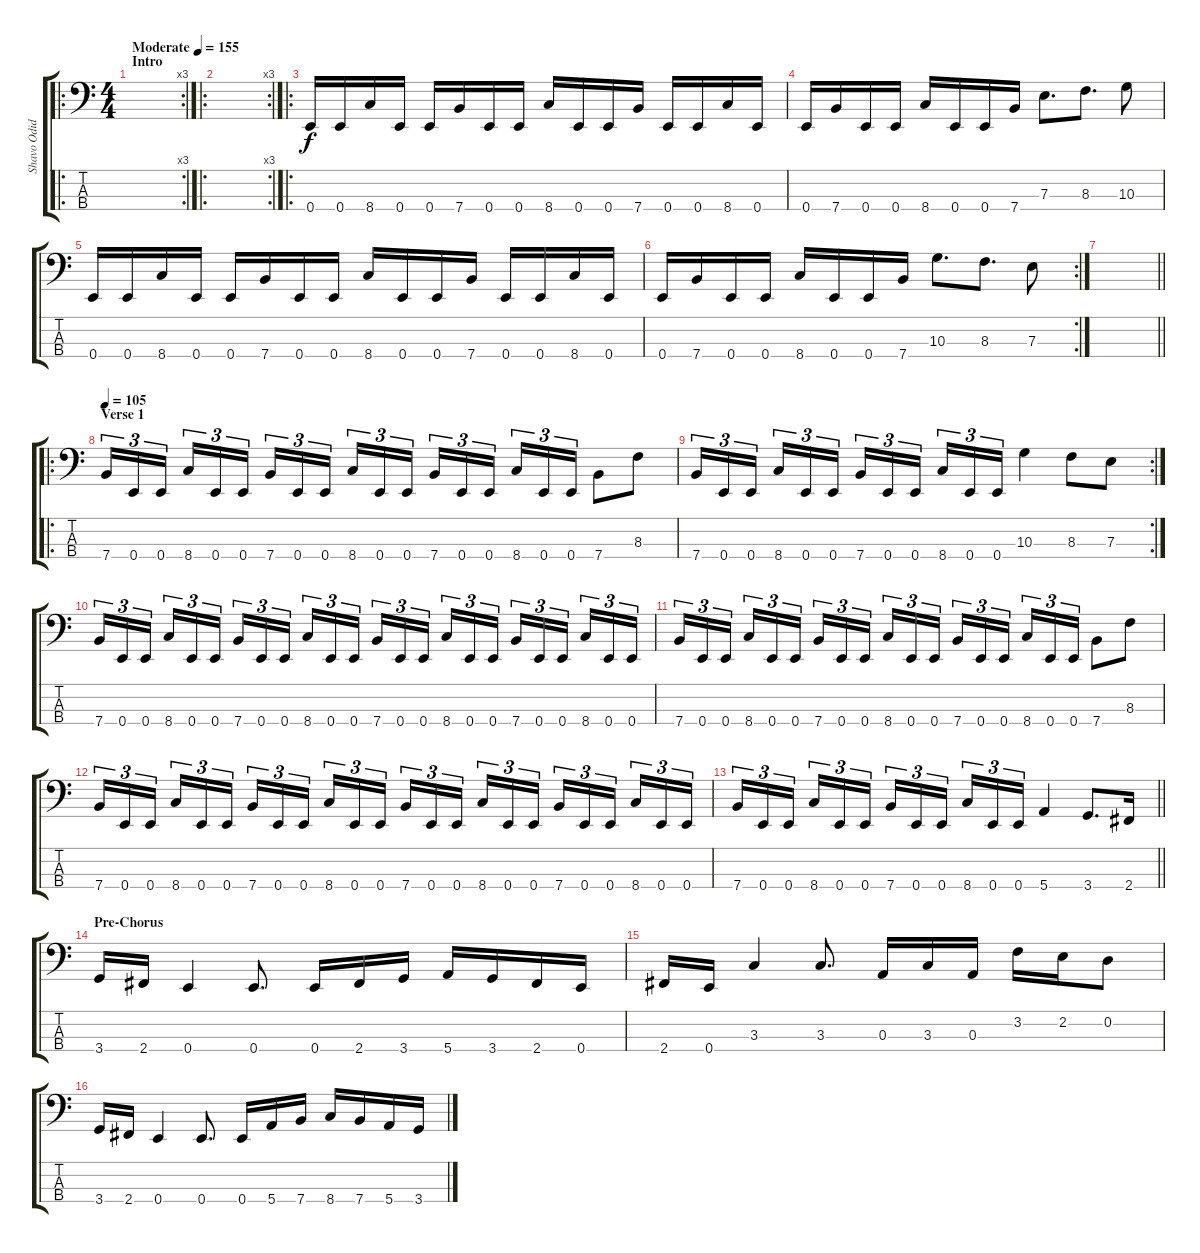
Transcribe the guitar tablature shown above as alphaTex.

\track ("Shavo Odidjian" "Shavo Odid") {instrument electricbassfinger}
\staff {score tabs}
\tuning (G2 D2 A1 E1) {hide}
\ro
\rc 3
\ts (4 4)
\section ("" "Intro")
\tempo (155 "Moderate")
\clef f4
\ks c
|
\ro
\rc 3
|
\ro
0.4.16 0.4.16 8.4.16 0.4.16 0.4.16 7.4.16 0.4.16 0.4.16 8.4.16 0.4.16 0.4.16 7.4.16 0.4.16 0.4.16 8.4.16 0.4.16 |
0.4.16 7.4.16 0.4.16 0.4.16 8.4.16 0.4.16 0.4.16 7.4.16 7.3.8{d} 8.3.8{d} 10.3.8 |
0.4.16 0.4.16 8.4.16 0.4.16 0.4.16 7.4.16 0.4.16 0.4.16 8.4.16 0.4.16 0.4.16 7.4.16 0.4.16 0.4.16 8.4.16 0.4.16 |
\rc 2
0.4.16 7.4.16 0.4.16 0.4.16 8.4.16 0.4.16 0.4.16 7.4.16 10.3.8{d} 8.3.8{d} 7.3.8 |
\barLineRight lightlight
|
\ro
\section ("" "Verse 1")
\tempo 105
7.4.16{tu (3 2)} 0.4.16{tu (3 2)} 0.4.16{tu (3 2) beam splitsecondary} 8.4.16{tu (3 2)} 0.4.16{tu (3 2)} 0.4.16{tu (3 2)} 7.4.16{tu (3 2)} 0.4.16{tu (3 2)} 0.4.16{tu (3 2) beam splitsecondary} 8.4.16{tu (3 2)} 0.4.16{tu (3 2)} 0.4.16{tu (3 2)} 7.4.16{tu (3 2)} 0.4.16{tu (3 2)} 0.4.16{tu (3 2) beam splitsecondary} 8.4.16{tu (3 2)} 0.4.16{tu (3 2)} 0.4.16{tu (3 2)} 7.4.8 8.3.8 |
\rc 2
7.4.16{tu (3 2)} 0.4.16{tu (3 2)} 0.4.16{tu (3 2) beam splitsecondary} 8.4.16{tu (3 2)} 0.4.16{tu (3 2)} 0.4.16{tu (3 2)} 7.4.16{tu (3 2)} 0.4.16{tu (3 2)} 0.4.16{tu (3 2) beam splitsecondary} 8.4.16{tu (3 2)} 0.4.16{tu (3 2)} 0.4.16{tu (3 2)} 10.3.4 8.3.8 7.3.8 |
7.4.16{tu (3 2)} 0.4.16{tu (3 2)} 0.4.16{tu (3 2) beam splitsecondary} 8.4.16{tu (3 2)} 0.4.16{tu (3 2)} 0.4.16{tu (3 2)} 7.4.16{tu (3 2)} 0.4.16{tu (3 2)} 0.4.16{tu (3 2) beam splitsecondary} 8.4.16{tu (3 2)} 0.4.16{tu (3 2)} 0.4.16{tu (3 2)} 7.4.16{tu (3 2)} 0.4.16{tu (3 2)} 0.4.16{tu (3 2) beam splitsecondary} 8.4.16{tu (3 2)} 0.4.16{tu (3 2)} 0.4.16{tu (3 2)} 7.4.16{tu (3 2)} 0.4.16{tu (3 2)} 0.4.16{tu (3 2) beam splitsecondary} 8.4.16{tu (3 2)} 0.4.16{tu (3 2)} 0.4.16{tu (3 2)} |
7.4.16{tu (3 2)} 0.4.16{tu (3 2)} 0.4.16{tu (3 2) beam splitsecondary} 8.4.16{tu (3 2)} 0.4.16{tu (3 2)} 0.4.16{tu (3 2)} 7.4.16{tu (3 2)} 0.4.16{tu (3 2)} 0.4.16{tu (3 2) beam splitsecondary} 8.4.16{tu (3 2)} 0.4.16{tu (3 2)} 0.4.16{tu (3 2)} 7.4.16{tu (3 2)} 0.4.16{tu (3 2)} 0.4.16{tu (3 2) beam splitsecondary} 8.4.16{tu (3 2)} 0.4.16{tu (3 2)} 0.4.16{tu (3 2)} 7.4.8 8.3.8 |
7.4.16{tu (3 2)} 0.4.16{tu (3 2)} 0.4.16{tu (3 2) beam splitsecondary} 8.4.16{tu (3 2)} 0.4.16{tu (3 2)} 0.4.16{tu (3 2)} 7.4.16{tu (3 2)} 0.4.16{tu (3 2)} 0.4.16{tu (3 2) beam splitsecondary} 8.4.16{tu (3 2)} 0.4.16{tu (3 2)} 0.4.16{tu (3 2)} 7.4.16{tu (3 2)} 0.4.16{tu (3 2)} 0.4.16{tu (3 2) beam splitsecondary} 8.4.16{tu (3 2)} 0.4.16{tu (3 2)} 0.4.16{tu (3 2)} 7.4.16{tu (3 2)} 0.4.16{tu (3 2)} 0.4.16{tu (3 2) beam splitsecondary} 8.4.16{tu (3 2)} 0.4.16{tu (3 2)} 0.4.16{tu (3 2)} |
\barLineRight lightlight
7.4.16{tu (3 2)} 0.4.16{tu (3 2)} 0.4.16{tu (3 2) beam splitsecondary} 8.4.16{tu (3 2)} 0.4.16{tu (3 2)} 0.4.16{tu (3 2)} 7.4.16{tu (3 2)} 0.4.16{tu (3 2)} 0.4.16{tu (3 2) beam splitsecondary} 8.4.16{tu (3 2)} 0.4.16{tu (3 2)} 0.4.16{tu (3 2)} 5.4.4 3.4.8{d} 2.4.16 |
\section ("" "Pre-Chorus")
3.4.16 2.4.16 0.4.4 0.4.8{d} 0.4.16 2.4.16 3.4.16 5.4.16 3.4.16 2.4.16 0.4.16 |
2.4.16 0.4.16 3.3.4 3.3.8{d} 0.3.16 3.3.16 0.3.16 3.2.16 2.2.16 0.2.8 |
3.4.16 2.4.16 0.4.4 0.4.8{d} 0.4.16 5.4.16 7.4.16 8.4.16 7.4.16 5.4.16 3.4.16
